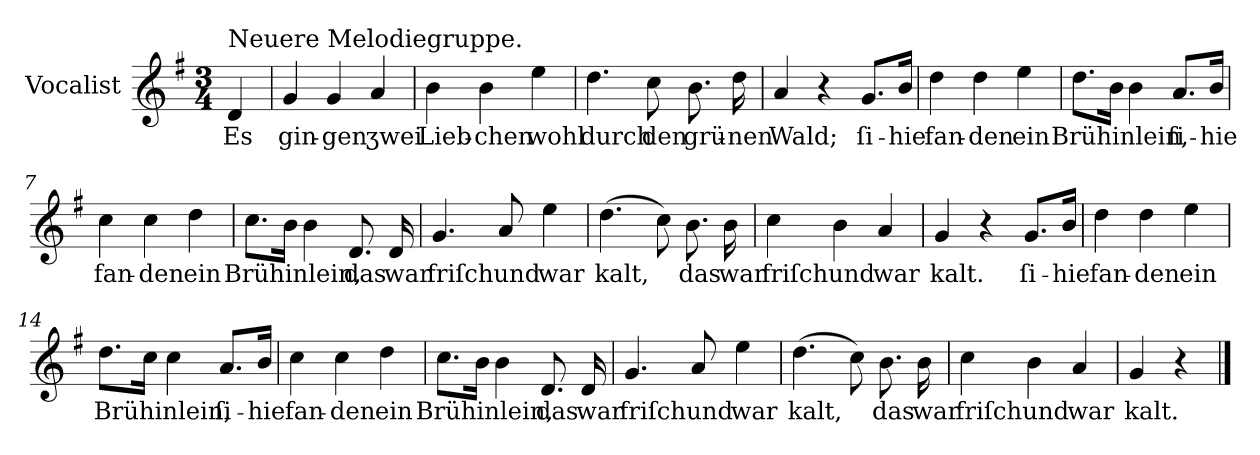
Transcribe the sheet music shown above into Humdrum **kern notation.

**kern	**text
*part1	*part1
*staff1	*staff1
*I"Vocalist	*
*k[f#]	*
*G:	*
*M3/4	*
=	=
!LO:TX:a:t=Neuere Melodiegruppe.	!
4d	Es
=1	=1
4g	gin-
4g	-gen
4a	ʒwei
=2	=2
4b	Lieb-
4b	-chen
4ee	wohl
=3	=3
4.dd	durch
8cc	den
8.b	grü-
16dd	-nen
=4	=4
4a	Wald;
4r	.
8.gL	ſi-
16bJk	-hie
=5	=5
4dd	fan-
4dd	-den
4ee	ein
=6	=6
8.ddL	Brühinlein,
16bJk	.
4b	.
8.aL	ſi-
16bJk	-hie
=7	=7
4cc	fan-
4cc	-den
4dd	ein
=8	=8
8.ccL	Brühinlein,
16bJk	.
4b	.
8.d	das
16d	war
=9	=9
4.g	friſch
8a	und
4ee	war
=10	=10
(4.dd	kalt,
8cc)	.
8.b	das
16b	war
=11	=11
4cc	friſch
4b	und
4a	war
=12	=12
4g	kalt.
4r	.
8.gL	ſi-
16bJk	-hie
=13	=13
4dd	fan-
4dd	-den
4ee	ein
=14	=14
8.ddL	Brühinlein,
16ccJk	.
4cc	.
8.aL	ſi-
16bJk	-hie
=15	=15
4cc	fan-
4cc	-den
4dd	ein
=16	=16
8.ccL	Brühinlein,
16bJk	.
4b	.
8.d	das
16d	war
=17	=17
4.g	friſch
8a	und
4ee	war
=18	=18
(4.dd	kalt,
8cc)	.
8.b	das
16b	war
=19	=19
4cc	friſch
4b	und
4a	war
=20	=20
4g	kalt.
4r	.
==	==
*-	*-
